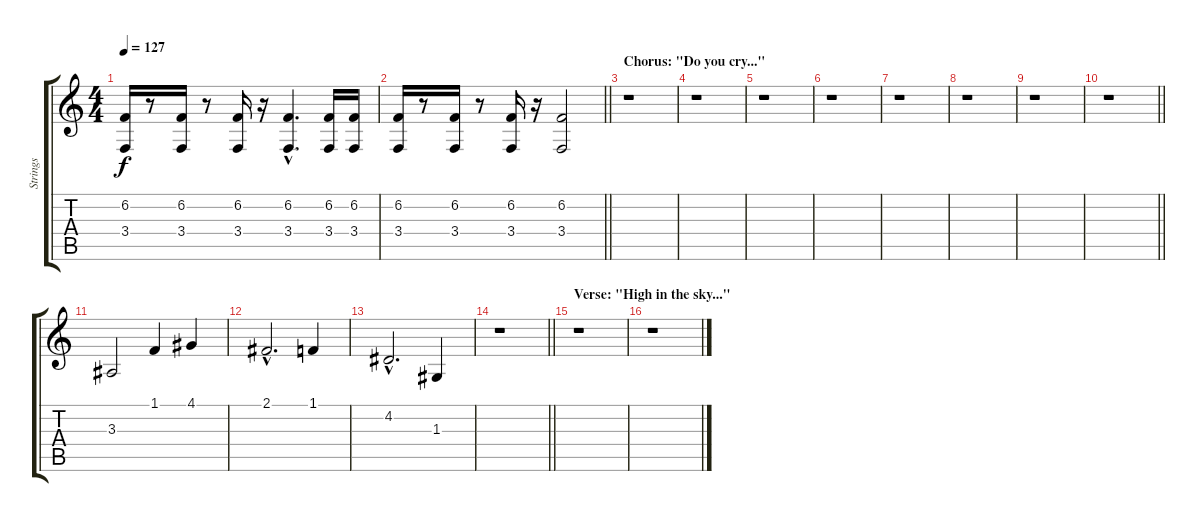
\track ("Strings" "Strings") {instrument stringensemble2}
\staff {score tabs}
\tuning (E4 B3 G3 D3 A2 E2) {hide}
\ts (4 4)
\tempo 127
\clef g2
\ks c
(6.2 3.4).16{dy f} r.8 (6.2 3.4).16 r.8 (6.2 3.4).16 r.16 (6.2{hac} 3.4{hac}).4{d} (6.2 3.4).16 (6.2 3.4).16 |
\barLineRight lightlight
(6.2 3.4).16 r.8 (6.2 3.4).16 r.8 (6.2 3.4).16 r.16 (6.2 3.4).2 |
\section ("" "Chorus: \"Do you cry...\"")
r.1 |
r.1 |
r.1 |
r.1 |
r.1 |
r.1 |
r.1 |
\barLineRight lightlight
r.1 |
\section ("" "")
3.3.2{volume 13 instrument frenchhorn} 1.1.4 4.1.4 |
2.1{hac}.2{d} 1.1.4 |
4.2{hac}.2{d} 1.3.4 |
\barLineRight lightlight
r.1 |
\section ("" "Verse: \"High in the sky...\"")
r.1 |
r.1
